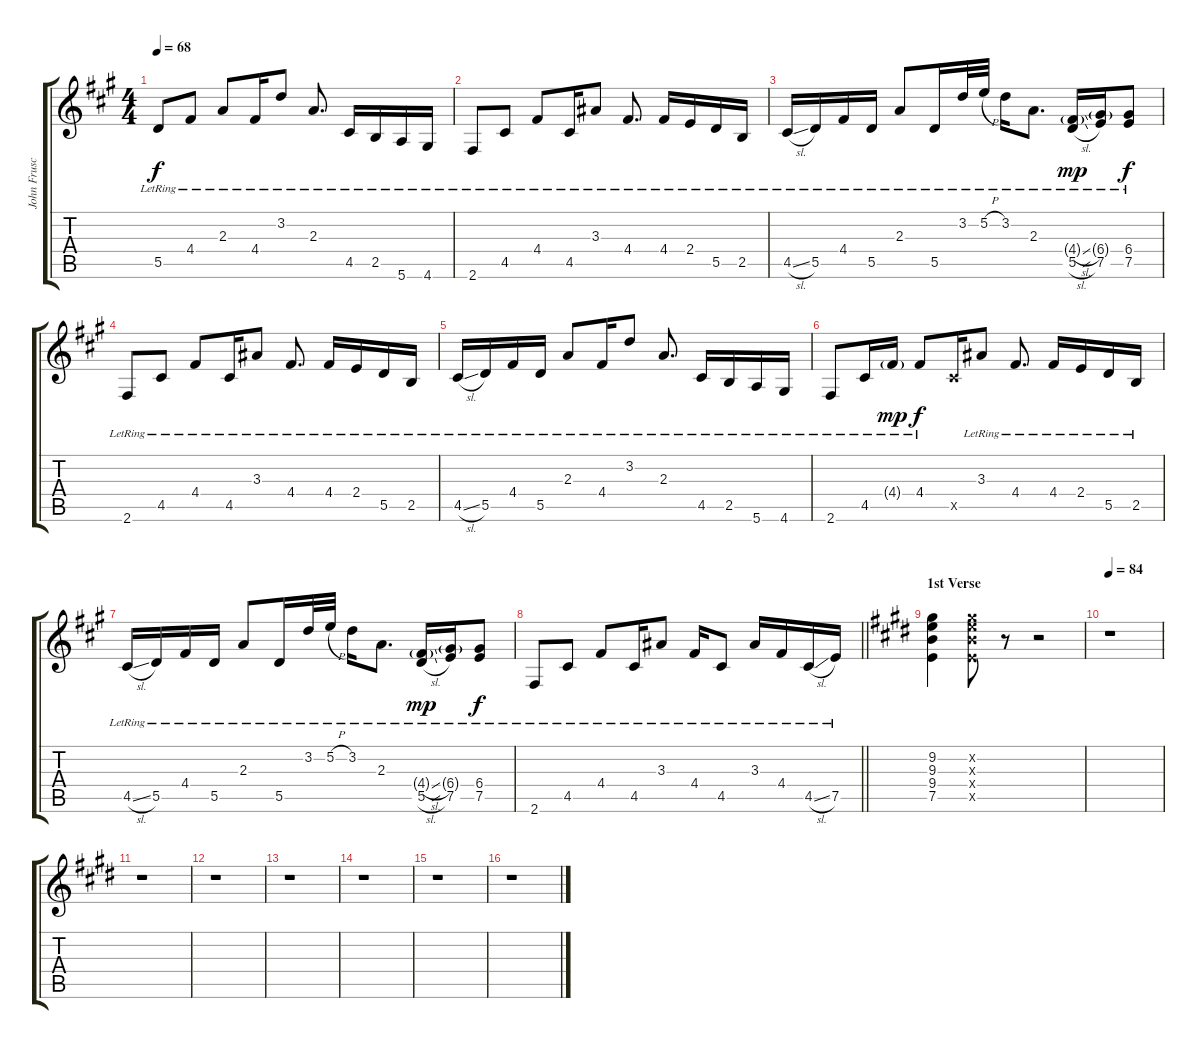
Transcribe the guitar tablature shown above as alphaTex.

\track ("John Frusciante" "John Frusc") {instrument electricguitarclean}
\staff {score tabs}
\tuning (E4 B3 G3 D3 A2 E2) {hide}
\ts (4 4)
\tempo 68
\clef g2
\ks a
5.5{lr}.8{dy f instrument electricguitarclean} 4.4{lr}.8 2.3{lr}.8 4.4{lr}.16 3.2{lr}.8 2.3{lr}.8{d} 4.5{lr}.16 2.5{lr}.16 5.6{lr}.16 4.6{lr}.16 |
2.6{lr}.8 4.5{lr}.8 4.4{lr}.8 4.5{lr}.16 3.3{lr}.8 4.4{lr}.8{d} 4.4{lr}.16 2.4{lr}.16 5.5{lr}.16 2.5{lr}.16 |
4.5{sl lr}.16 5.5{lr}.16 4.4{lr}.16 5.5{lr}.16 2.3{lr}.8 5.5{lr}.16 3.2{lr}.32 5.2{h lr}.32 3.2{lr}.16 2.3{lr}.8{d} (4.4{sl g lr} 5.5{sl lr}).16{dy mp} (6.4{g lr} 7.5{lr}).16 (6.4{lr} 7.5{lr}).8{dy f} |
2.6{lr}.8 4.5{lr}.8 4.4{lr}.8 4.5{lr}.16 3.3{lr}.8 4.4{lr}.8{d} 4.4{lr}.16 2.4{lr}.16 5.5{lr}.16 2.5{lr}.16 |
4.5{sl lr}.16 5.5{lr}.16 4.4{lr}.16 5.5{lr}.16 2.3{lr}.8 4.4{lr}.16 3.2{lr}.8 2.3{lr}.8{d} 4.5{lr}.16 2.5{lr}.16 5.6{lr}.16 4.6{lr}.16 |
2.6{lr}.8 4.5{lr}.16 4.4{g lr}.16{dy mp} 4.4{lr}.8{dy f} 4.5{x}.16 3.3{lr}.8 4.4{lr}.8{d} 4.4{lr}.16 2.4{lr}.16 5.5{lr}.16 2.5{lr}.16 |
4.5{sl lr}.16 5.5{lr}.16 4.4{lr}.16 5.5{lr}.16 2.3{lr}.8 5.5{lr}.16 3.2{lr}.32 5.2{h lr}.32 3.2{lr}.16 2.3{lr}.8{d} (4.4{sl g lr} 5.5{sl lr}).16{dy mp} (6.4{g lr} 7.5{lr}).16 (6.4{lr} 7.5{lr}).8{dy f} |
\barLineRight lightlight
2.6{lr}.8 4.5{lr}.8 4.4{lr}.8 4.5{lr}.16 3.3{lr}.8 4.4{lr}.16 4.5{lr}.8 3.3{lr}.16 4.4{lr}.16 4.5{sl lr}.16 7.5{lr}.16 |
\section ("" "1st Verse")
\ks e
(9.2 9.3 9.4 7.5).4 (9.2{x} 9.3{x} 9.4{x} 7.5{x}).8 r.8 r.2 |
\tempo 84
r.1 |
\ks c#minor
r.1 |
r.1 |
\ks e
r.1 |
\ks c#minor
r.1 |
r.1 |
\ks e
r.1
